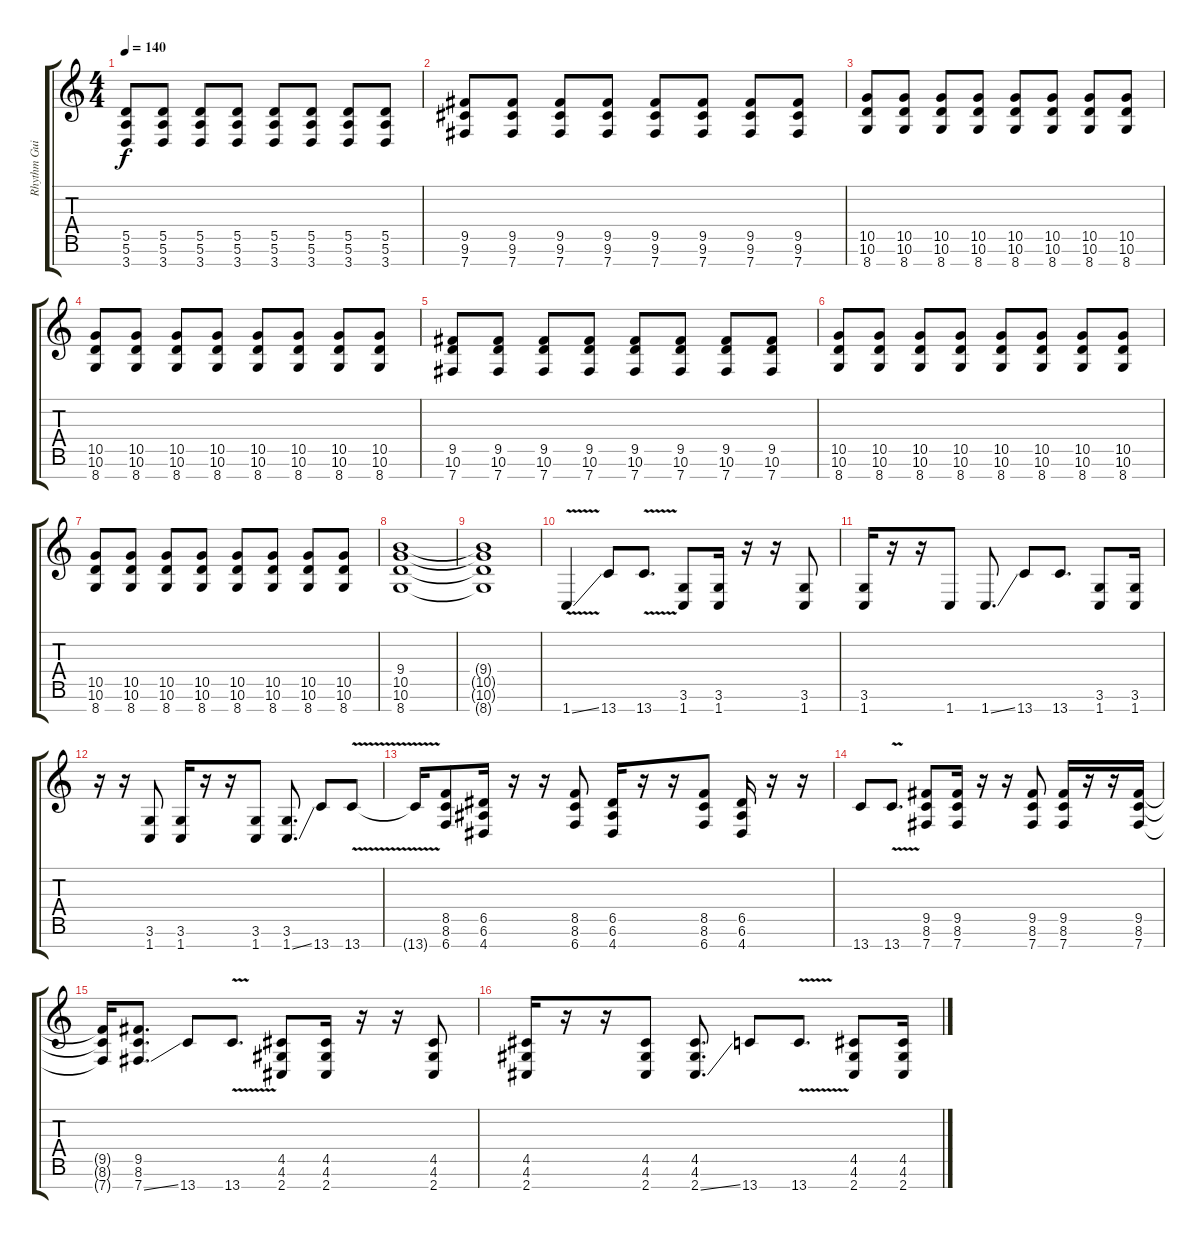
\track ("Rhythm Guitar 2" "Rhythm Gui") {instrument overdrivenguitar}
\staff {score tabs}
\tuning (E4 B3 G3 D3 A2 E2 B1) {hide}
\ts (4 4)
\tempo 140
\clef g2
\ks c
(5.5 5.6 3.7).8{dy f} (5.5 5.6 3.7).8 (5.5 5.6 3.7).8 (5.5 5.6 3.7).8 (5.5 5.6 3.7).8 (5.5 5.6 3.7).8 (5.5 5.6 3.7).8 (5.5 5.6 3.7).8 |
(9.5 9.6 7.7).8 (9.5 9.6 7.7).8 (9.5 9.6 7.7).8 (9.5 9.6 7.7).8 (9.5 9.6 7.7).8 (9.5 9.6 7.7).8 (9.5 9.6 7.7).8 (9.5 9.6 7.7).8 |
(10.5 10.6 8.7).8 (10.5 10.6 8.7).8 (10.5 10.6 8.7).8 (10.5 10.6 8.7).8 (10.5 10.6 8.7).8 (10.5 10.6 8.7).8 (10.5 10.6 8.7).8 (10.5 10.6 8.7).8 |
(10.5 10.6 8.7).8 (10.5 10.6 8.7).8 (10.5 10.6 8.7).8 (10.5 10.6 8.7).8 (10.5 10.6 8.7).8 (10.5 10.6 8.7).8 (10.5 10.6 8.7).8 (10.5 10.6 8.7).8 |
(9.5 10.6 7.7).8 (9.5 10.6 7.7).8 (9.5 10.6 7.7).8 (9.5 10.6 7.7).8 (9.5 10.6 7.7).8 (9.5 10.6 7.7).8 (9.5 10.6 7.7).8 (9.5 10.6 7.7).8 |
(10.5 10.6 8.7).8 (10.5 10.6 8.7).8 (10.5 10.6 8.7).8 (10.5 10.6 8.7).8 (10.5 10.6 8.7).8 (10.5 10.6 8.7).8 (10.5 10.6 8.7).8 (10.5 10.6 8.7).8 |
(10.5 10.6 8.7).8 (10.5 10.6 8.7).8 (10.5 10.6 8.7).8 (10.5 10.6 8.7).8 (10.5 10.6 8.7).8 (10.5 10.6 8.7).8 (10.5 10.6 8.7).8 (10.5 10.6 8.7).8 |
(9.4 10.5 10.6 8.7).1 |
(9.4{t} 10.5{t} 10.6{t} 8.7{t}).1 |
1.7{v ss}.4 13.7.8 13.7{v}.8{d} (3.6 1.7).8 (3.6 1.7).16 r.16 r.16 (3.6 1.7).8 |
(3.6 1.7).16 r.16 r.16 1.7.8 1.7{ss}.8{d} 13.7.8 13.7.8{d} (3.6 1.7).8 (3.6 1.7).16 |
r.16 r.16 (3.6 1.7).8 (3.6 1.7).16 r.16 r.16 (3.6 1.7).8 (3.6 1.7{ss}).8{d} 13.7.8 13.7{v}.8 |
13.7{t}.16 (8.5 8.6 6.7).8 (6.5 6.6 4.7).16 r.16 r.16 (8.5 8.6 6.7).8 (6.5 6.6 4.7).16 r.16 r.16 (8.5 8.6 6.7).8 (6.5 6.6 4.7).16 r.16 r.16 |
13.7.8 13.7{v}.8{d} (9.5 8.6 7.7).8 (9.5 8.6 7.7).16 r.16 r.16 (9.5 8.6 7.7).8 (9.5 8.6 7.7).16 r.16 r.16 (9.5 8.6 7.7).16 |
(9.5{t} 8.6{t} 7.7{t}).16 (9.5 8.6 7.7{ss}).8{d} 13.7.8 13.7{v}.8{d} (4.5 4.6 2.7).8 (4.5 4.6 2.7).16 r.16 r.16 (4.5 4.6 2.7).8 |
(4.5 4.6 2.7).16 r.16 r.16 (4.5 4.6 2.7).8 (4.5 4.6 2.7{ss}).8{d} 13.7.8 13.7{v}.8{d} (4.5 4.6 2.7).8 (4.5 4.6 2.7).16
